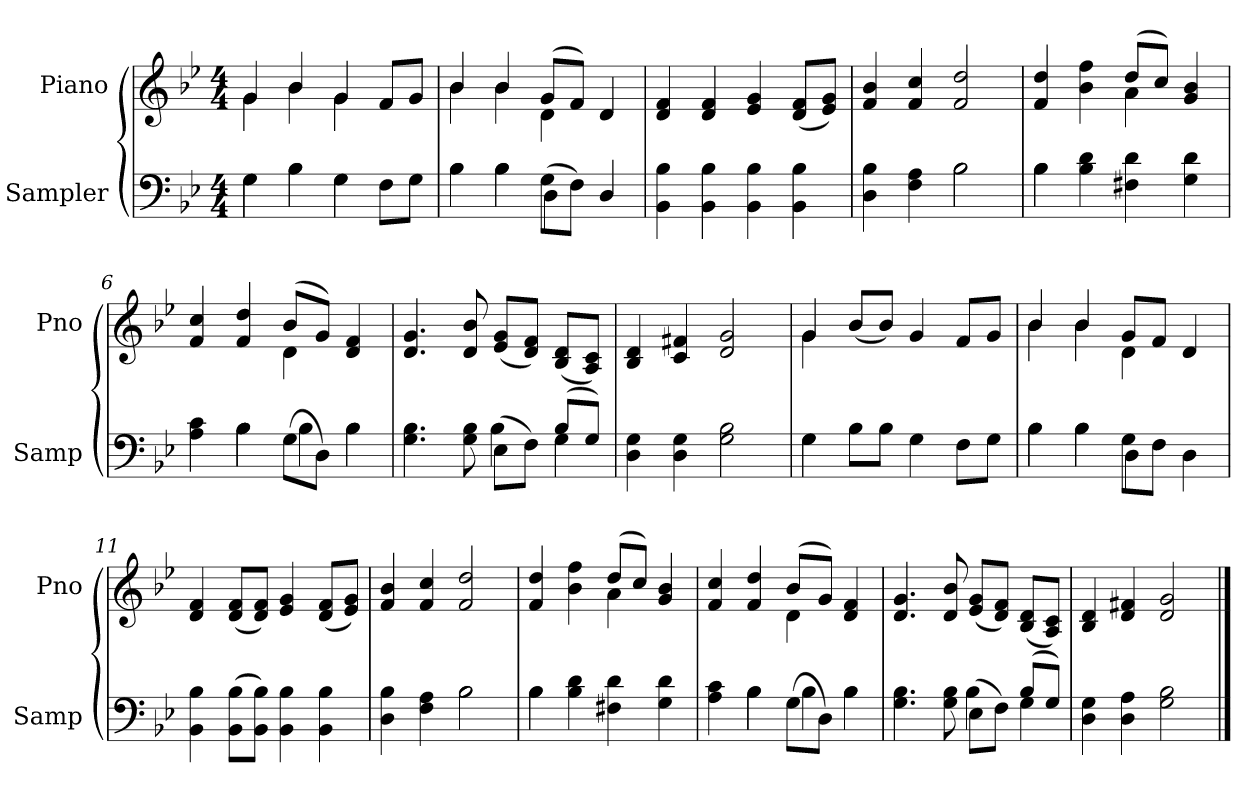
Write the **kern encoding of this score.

**kern	**kern
*part2	*part1
*staff2	*staff1
*I"Sampler	*I"Piano
*I'Samp	*I'Pno
*clefF4	*clefG2
*k[b-e-]	*k[b-e-]
*B-:	*B-:
*M4/4	*M4/4
=1	=1
*^	*^
4G\	4G	4g/	4g
4B-\	4B-	4b-/	4b-
4G\	4G	4g/	4g
8F\L	4ryy	8f/L	4ryy
8G\J	.	8g/J	.
=2	=2	=2	=2
4B-\	4B-	4b-/	4b-
4B-\	4B-	4b-/	4b-
(8G\L	4D	(8g/L	4d
8F\J)	.	8f/J)	.
4D/	4ryy	4d/	4ryy
*v	*v	*	*
*	*v	*v
=3	=3
4BB-\ 4B-\	4d/ 4f/
4BB-\ 4B-\	4d/ 4f/
4BB-\ 4B-\	4e-/ 4g/
4BB-\ 4B-\	(8d/ 8f/L
.	8e-/ 8g/J)
=4	=4
*^	*
4D\ 4B-\	2ryy	4f/ 4b-/
4F\ 4A\	.	4f/ 4cc/
2B-\	2B-	2f/ 2dd/
=5	=5	=5
*	*	*^
4B-\	4B-	4f/ 4dd/	2ryy
4B-\ 4d\	2.ryy	4b-\ 4ff\	.
4F#X\ 4d\	.	(8dd/L	4a
.	.	8cc/J)	.
4G\ 4d\	.	4g 4b-	4ryy
=6	=6	=6	=6
4A\ 4c\	4ryy	4f/ 4cc/	2ryy
4B-\	4B-	4f/ 4dd/	.
(8G\L	4B-	(8b-/L	4d
8D\J)	.	8g/J)	.
4B-\	4B-	4d/ 4f/	4ryy
*	*	*v	*v
=7	=7	=7
4.G\ 4.B-\	2ryy	4.d/ 4.g/
8G\ 8B-\	.	8d/ 8b-/
(8E-\L	4B-	(8e-/ 8g/L
8F\J)	.	8d/ 8f/J)
(8B-/L	4G	(8B-/ 8d/L
8G/J)	.	8A/ 8c/J)
*v	*v	*
=8	=8
4D\ 4G\	4B-/ 4d/
4D\ 4G\	4c/ 4f#X/
2G\ 2B-\	2d/ 2g/
=9	=9
*^	*^
4G\	4G	4g/	4g
8B-\L	2.ryy	(8b-/L	2.ryy
8B-\J	.	8b-/J)	.
4G\	.	4g/	.
8F\L	.	8f/L	.
8G\J	.	8g/J	.
=10	=10	=10	=10
4B-\	4B-	4b-/	4b-
4B-\	4B-	4b-/	4b-
8G\L	4D	8g/L	4d
8F\J	.	8f/J	.
4D\	4ryy	4d/	4ryy
*v	*v	*	*
*	*v	*v
=11	=11
4BB-\ 4B-\	4d/ 4f/
(8BB-\ 8B-\L	(8d/ 8f/L
8BB-\ 8B-\J)	8d/ 8f/J)
4BB-\ 4B-\	4e-/ 4g/
4BB-\ 4B-\	(8d/ 8f/L
.	8e-/ 8g/J)
=12	=12
*^	*
4D\ 4B-\	2ryy	4f/ 4b-/
4F\ 4A\	.	4f/ 4cc/
2B-\	2B-	2f/ 2dd/
=13	=13	=13
*	*	*^
4B-\	4B-	4f/ 4dd/	2ryy
4B-\ 4d\	2.ryy	4b-\ 4ff\	.
4F#X\ 4d\	.	(8dd/L	4a
.	.	8cc/J)	.
4G\ 4d\	.	4g/ 4b-/	4ryy
=14	=14	=14	=14
4A\ 4c\	4ryy	4f/ 4cc/	2ryy
4B-\	4B-	4f/ 4dd/	.
(8G\L	4B-	(8b-/L	4d
8D\J)	.	8g/J)	.
4B-\	4B-	4d/ 4f/	4ryy
*	*	*v	*v
=15	=15	=15
4.G 4.B-	2ryy	4.d/ 4.g/
8G 8B-	.	8d/ 8b-/
(8E-\L	4B-	(8e-/ 8g/L
8F\J)	.	8d/ 8f/J)
(8B-/L	4G	(8B-/ 8d/L
8G/J)	.	8A/ 8c/J)
*v	*v	*
=16	=16
4D\ 4G\	4B-/ 4d/
4D\ 4A\	4d/ 4f#X/
2G\ 2B-\	2d/ 2g/
==	==
*-	*-
